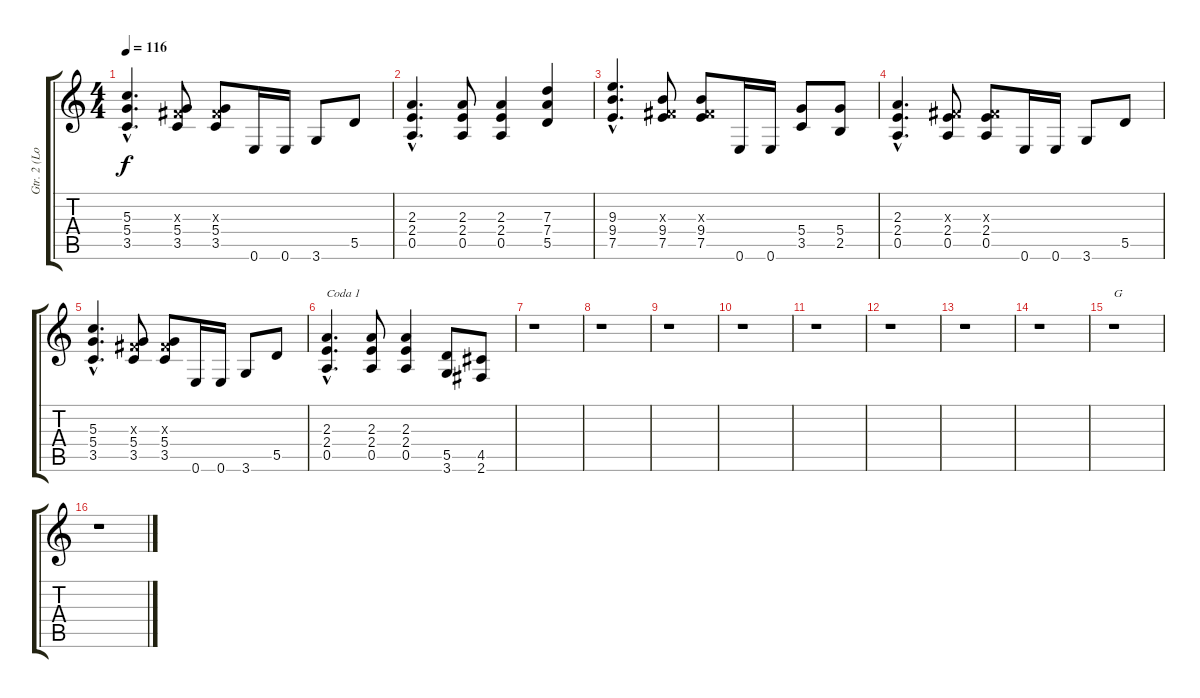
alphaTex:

\track ("Gtr. 2 (Loud)" "Gtr. 2 (Lo") {instrument distortionguitar}
\staff {score tabs}
\tuning (E4 B3 G3 D3 A2 E2) {hide}
\ts (4 4)
\tempo 116
\clef g2
\ks c
(5.3{hac} 5.4{hac} 3.5{hac}).4{d dy f} (-1.3{x} 5.4 3.5).8 (-1.3{x} 5.4 3.5).8 0.6.16 0.6.16 3.6.8 5.5.8 |
(2.3{hac} 2.4{hac} 0.5{hac}).4{d} (2.3 2.4 0.5).8 (2.3 2.4 0.5).4 (7.3 7.4 5.5).4 |
(9.3{hac} 9.4{hac} 7.5{hac}).4{d} (-1.3{x} 9.4 7.5).8 (-1.3{x} 9.4 7.5).8 0.6.16 0.6.16 (5.4 3.5).8 (5.4 2.5).8 |
(2.3{hac} 2.4{hac} 0.5{hac}).4{d} (-1.3{x} 2.4 0.5).8 (-1.3{x} 2.4 0.5).8 0.6.16 0.6.16 3.6.8 5.5.8 |
(5.3{hac} 5.4{hac} 3.5{hac}).4{d} (-1.3{x} 5.4 3.5).8 (-1.3{x} 5.4 3.5).8 0.6.16 0.6.16 3.6.8 5.5.8 |
(2.3{hac} 2.4{hac} 0.5{hac}).4{d txt "Coda 1"} (2.3 2.4 0.5).8 (2.3 2.4 0.5).4 (5.5 3.6).8 (4.5 2.6).8 |
r.1 |
r.1 |
r.1 |
r.1 |
r.1 |
r.1 |
r.1 |
r.1 |
r.1{txt "G"} |
r.1
